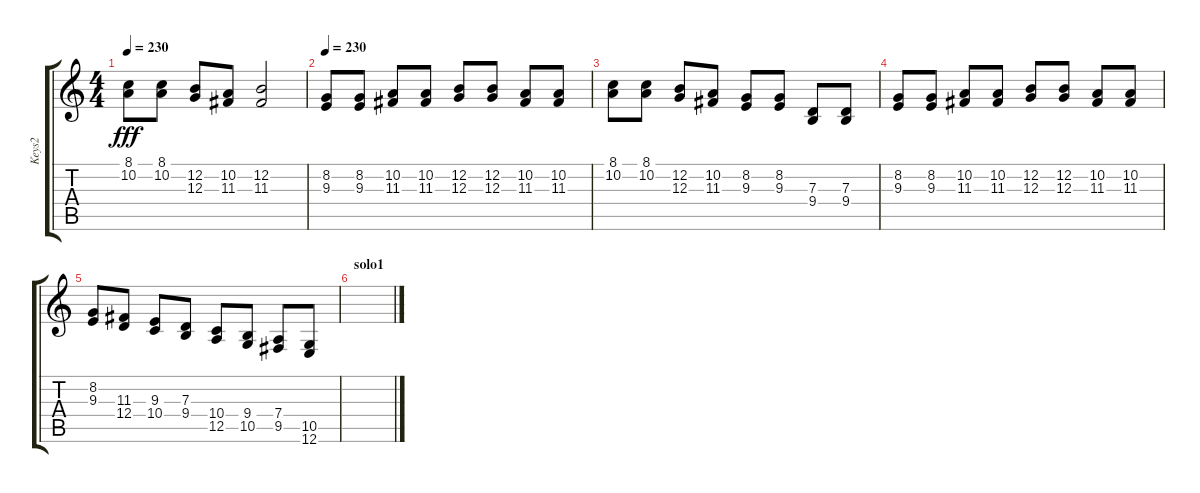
\track ("Keys2" "Keys2") {instrument stringensemble1}
\staff {score tabs}
\tuning (E4 B3 G3 D3 A2 E2) {hide}
\ts (4 4)
\tempo 230
\clef g2
\ks c
(8.1 10.2).8{dy fff} (8.1 10.2).8 (12.2 12.3).8 (10.2 11.3).8 (12.2 11.3).2 |
\tempo 230
(8.2 9.3).8 (8.2 9.3).8 (10.2 11.3).8 (10.2 11.3).8 (12.2 12.3).8 (12.2 12.3).8 (10.2 11.3).8 (10.2 11.3).8 |
(8.1 10.2).8 (8.1 10.2).8 (12.2 12.3).8 (10.2 11.3).8 (8.2 9.3).8 (8.2 9.3).8 (7.3 9.4).8 (7.3 9.4).8 |
(8.2 9.3).8 (8.2 9.3).8 (10.2 11.3).8 (10.2 11.3).8 (12.2 12.3).8 (12.2 12.3).8 (10.2 11.3).8 (10.2 11.3).8 |
(8.2 9.3).8 (11.3 12.4).8 (9.3 10.4).8 (7.3 9.4).8 (10.4 12.5).8 (9.4 10.5).8 (7.4 9.5).8 (10.5 12.6).8 |
\section ("" "solo1")
